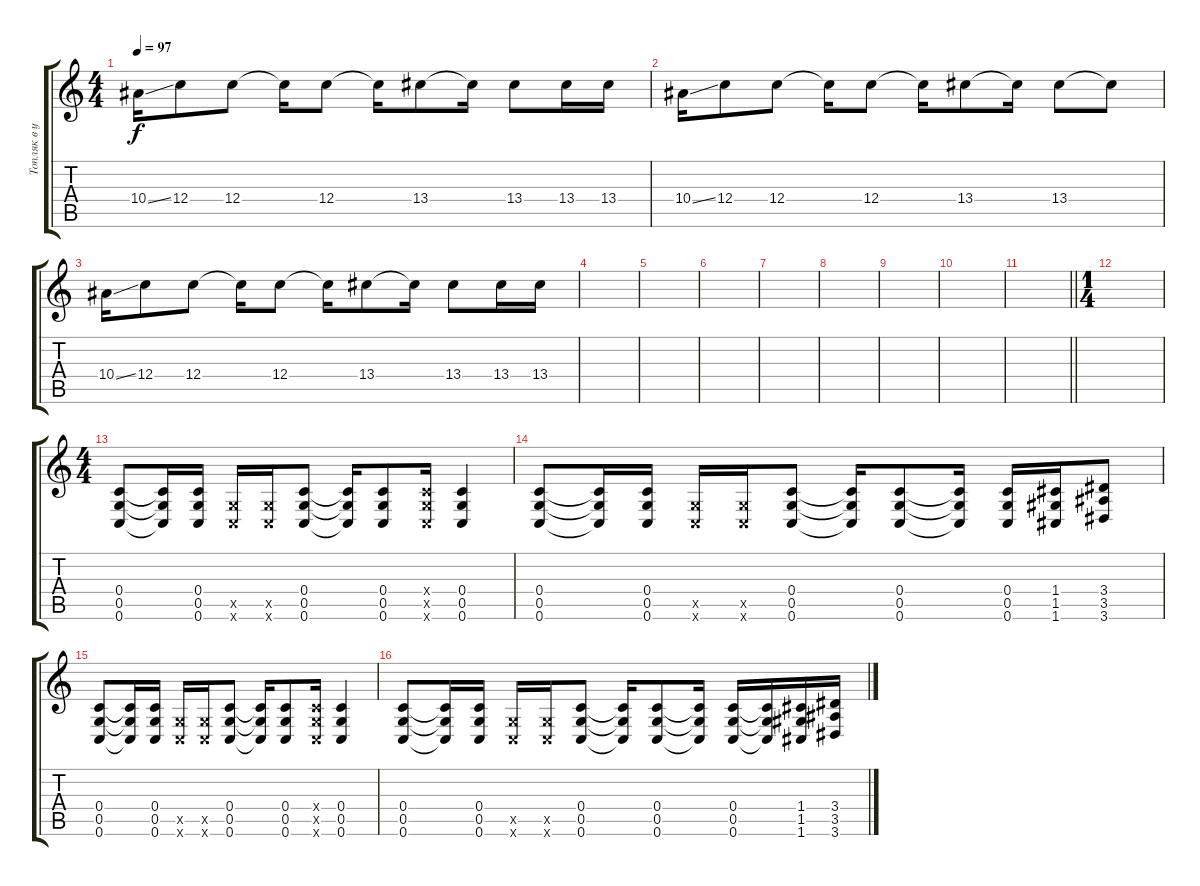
\track ("Топляк в ушах :)" "Топляк в у") {instrument distortionguitar}
\staff {score tabs}
\tuning (D4 A3 F3 C3 G2 C2) {hide}
\ts (4 4)
\tempo 97
\clef g2
\ks c
10.4{ss}.16{dy f} 12.4.8 12.4.8 12.4{t}.16 12.4.8 12.4{t}.16 13.4.8 13.4{t}.16 13.4.8 13.4.16 13.4.16 |
10.4{ss}.16 12.4.8 12.4.8 12.4{t}.16 12.4.8 12.4{t}.16 13.4.8 13.4{t}.16 13.4.8 13.4{t}.8 |
10.4{ss}.16 12.4.8 12.4.8 12.4{t}.16 12.4.8 12.4{t}.16 13.4.8 13.4{t}.16 13.4.8 13.4.16 13.4.16 |
|
|
|
|
|
|
|
\barLineRight lightlight
|
\ts (1 4)
|
\ts (4 4)
(0.4 0.5 0.6).8 (0.4{t} 0.5{t} 0.6{t}).16 (0.4 0.5 0.6).16 (0.5{x} 0.6{x}).16 (0.5{x} 0.6{x}).16 (0.4 0.5 0.6).8 (0.4{t} 0.5{t} 0.6{t}).16 (0.4 0.5 0.6).8 (0.4{x} 0.5{x} 0.6{x}).16 (0.4 0.5 0.6).4 |
(0.4 0.5 0.6).8 (0.4{t} 0.5{t} 0.6{t}).16 (0.4 0.5 0.6).16 (0.5{x} 0.6{x}).16 (0.5{x} 0.6{x}).16 (0.4 0.5 0.6).8 (0.4{t} 0.5{t} 0.6{t}).16 (0.4 0.5 0.6).8 (0.4{t} 0.5{t} 0.6{t}).16 (0.4 0.5 0.6).16 (1.4 1.5 1.6).16 (3.4 3.5 3.6).8 |
(0.4 0.5 0.6).8 (0.4{t} 0.5{t} 0.6{t}).16 (0.4 0.5 0.6).16 (0.5{x} 0.6{x}).16 (0.5{x} 0.6{x}).16 (0.4 0.5 0.6).8 (0.4{t} 0.5{t} 0.6{t}).16 (0.4 0.5 0.6).8 (0.4{x} 0.5{x} 0.6{x}).16 (0.4 0.5 0.6).4 |
(0.4 0.5 0.6).8 (0.4{t} 0.5{t} 0.6{t}).16 (0.4 0.5 0.6).16 (0.5{x} 0.6{x}).16 (0.5{x} 0.6{x}).16 (0.4 0.5 0.6).8 (0.4{t} 0.5{t} 0.6{t}).16 (0.4 0.5 0.6).8 (0.4{t} 0.5{t} 0.6{t}).16 (0.4 0.5 0.6).16 (0.4{t} 0.5{t} 0.6{t}).16 (1.4 1.5 1.6).16 (3.4 3.5 3.6).16
